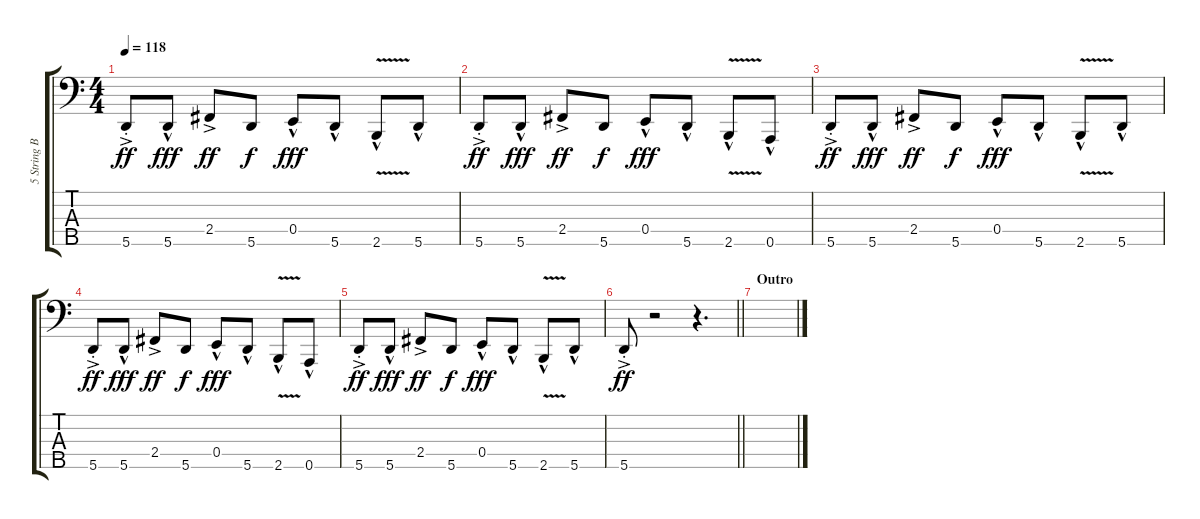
\track ("5 String Bass" "5 String B") {instrument synthbass1}
\staff {score tabs}
\tuning (G2 D2 A1 E1 A0) {hide}
\ts (4 4)
\tempo 118
\clef f4
\ks c
5.5{ac st}.8{dy ff} 5.5{hac}.8{dy fff} 2.4{ac}.8{dy ff} 5.5.8{dy f} 0.4{hac}.8{dy fff} 5.5{hac}.8 2.5{v hac}.8 5.5{hac}.8 |
5.5{ac st}.8{dy ff} 5.5{hac}.8{dy fff} 2.4{ac}.8{dy ff} 5.5.8{dy f} 0.4{hac}.8{dy fff} 5.5{hac}.8 2.5{v hac}.8 0.5{hac}.8 |
5.5{ac st}.8{dy ff} 5.5{hac}.8{dy fff} 2.4{ac}.8{dy ff} 5.5.8{dy f} 0.4{hac}.8{dy fff} 5.5{hac}.8 2.5{v hac}.8 5.5{hac}.8 |
5.5{ac st}.8{dy ff} 5.5{hac}.8{dy fff} 2.4{ac}.8{dy ff} 5.5.8{dy f} 0.4{hac}.8{dy fff} 5.5{hac}.8 2.5{v hac}.8 0.5{hac}.8 |
5.5{ac st}.8{dy ff} 5.5{hac}.8{dy fff} 2.4{ac}.8{dy ff} 5.5.8{dy f} 0.4{hac}.8{dy fff} 5.5{hac}.8 2.5{v hac}.8 5.5{hac}.8 |
\barLineRight lightlight
5.5{ac st}.8{dy ff} r.2 r.4{d} |
\section ("" "Outro")
